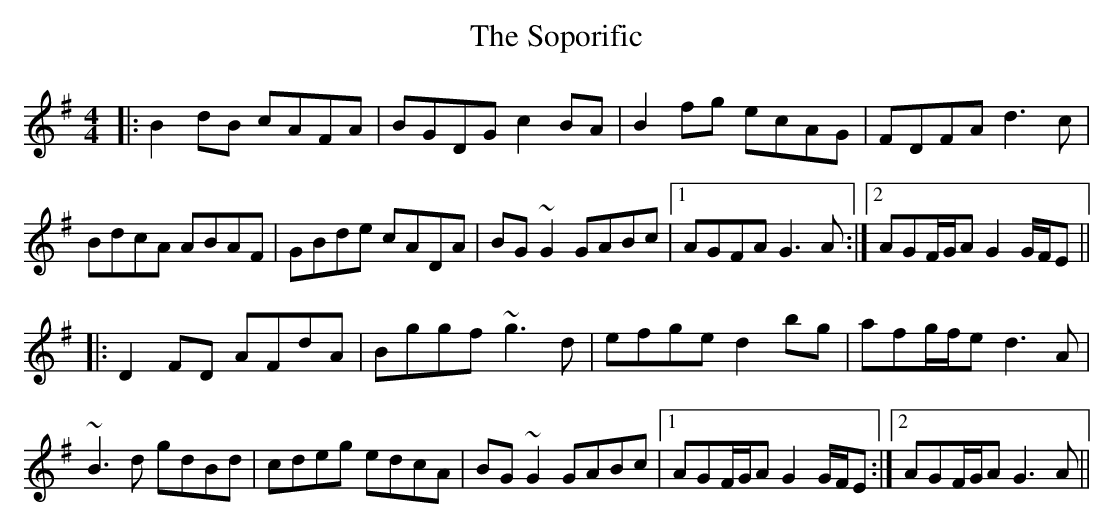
X:1
T: The Soporific
M: 4/4
L: 1/8
K: Gmaj
|:B2dB cAFA|BGDG c2BA|B2fg ecAG|FDFA d3c|
BdcA ABAF|GBde cADA|BG~G2 GABc|1 AGFA G3A:|2 AGF/G/A G2G/F/E||
|:D2FD AFdA|Bggf ~g3d|efge d2bg|afg/f/e d3A|
~B3d gdBd|cdeg edcA|BG~G2 GABc|1 AGF/G/A G2G/F/E:|2 AGF/G/A G3A||
